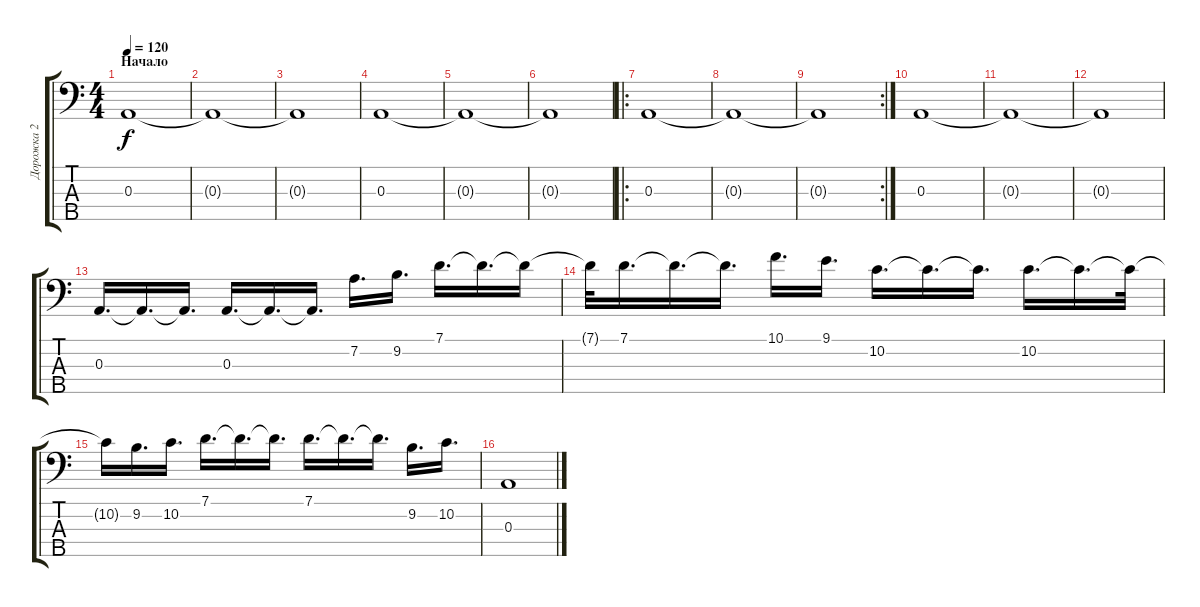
\track ("Дорожка 2" "Дорожка 2") {instrument electricbassfinger}
\staff {score tabs}
\tuning (G2 D2 A1 E1 B0) {hide}
\ts (4 4)
\section ("" "Начало")
\tempo 120
\clef f4
\ks c
0.3.1{dy f} |
0.3{t}.1 |
0.3{t}.1 |
0.3.1 |
0.3{t}.1 |
0.3{t}.1 |
\ro
0.3.1 |
0.3{t}.1 |
\rc 2
0.3{t}.1 |
0.3.1 |
0.3{t}.1 |
0.3{t}.1 |
0.3.16{d} 0.3{t}.16{d} 0.3{t}.16{d} 0.3.16{d} 0.3{t}.16{d} 0.3{t}.16{d} 7.2.16{d} 9.2.16{d} 7.1.16{d} 7.1{t}.16{d} 7.1{t}.16 |
7.1{t}.32 7.1.16{d} 7.1{t}.16{d} 7.1{t}.16{d} 10.1.16{d} 9.1.16{d} 10.2.16{d} 10.2{t}.16{d} 10.2{t}.16{d} 10.2.16{d} 10.2{t}.16{d} 10.2{t}.32 |
10.2{t}.16 9.2.16{d} 10.2.16{d} 7.1.16{d} 7.1{t}.16{d} 7.1{t}.16{d} 7.1.16{d} 7.1{t}.16{d} 7.1{t}.16{d} 9.2.16{d} 10.2.16{d} |
0.3.1
